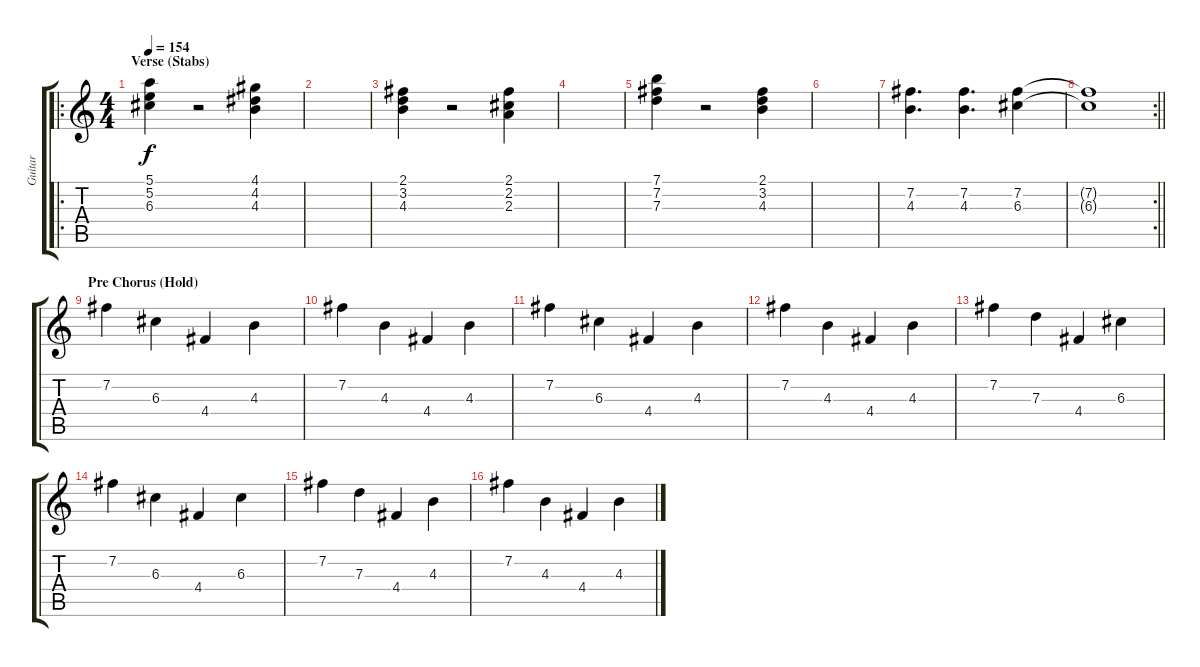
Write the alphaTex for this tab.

\track ("Guitar" "Guitar") {instrument electricguitarjazz}
\staff {score tabs}
\tuning (E4 B3 G3 D3 A2 E2) {hide}
\ro
\ts (4 4)
\section ("" "Verse (Stabs)")
\tempo 154
\clef g2
\ks c
(5.1 5.2 6.3).4{dy f} r.2 (4.1 4.2 4.3).4 |
|
(2.1 3.2 4.3).4 r.2 (2.1 2.2 2.3).4 |
|
(7.1 7.2 7.3).4 r.2 (2.1 3.2 4.3).4 |
|
(7.2 4.3).4{d} (7.2 4.3).4{d} (7.2 6.3).4 |
\rc 2
\barLineRight lightlight
(7.2{t} 6.3{t}).1 |
\section ("" "Pre Chorus (Hold)")
7.2.4 6.3.4 4.4.4 4.3.4 |
7.2.4 4.3.4 4.4.4 4.3.4 |
7.2.4 6.3.4 4.4.4 4.3.4 |
7.2.4 4.3.4 4.4.4 4.3.4 |
7.2.4 7.3.4 4.4.4 6.3.4 |
7.2.4 6.3.4 4.4.4 6.3.4 |
7.2.4 7.3.4 4.4.4 4.3.4 |
7.2.4 4.3.4 4.4.4 4.3.4
